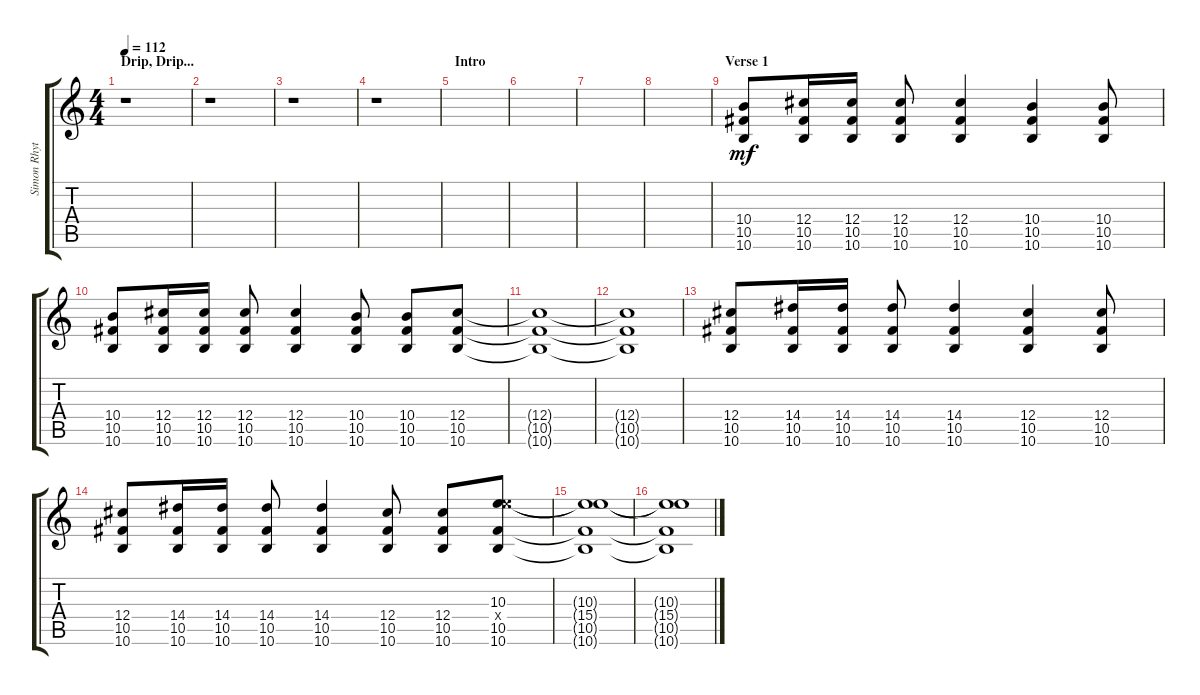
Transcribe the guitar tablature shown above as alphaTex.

\track ("Simon Rhythm" "Simon Rhyt") {instrument electricguitarclean}
\staff {score tabs}
\tuning (Eb4 Bb3 Gb3 Db3 Ab2 Db2) {hide}
\ts (4 4)
\section ("" "Drip, Drip...")
\tempo 112
\clef g2
\ks c
r.1{dy mf instrument electricguitarclean} |
r.1 |
r.1 |
r.1 |
\section ("" "Intro")
|
|
|
|
\section ("" "Verse 1")
(10.4 10.5 10.6).8 (12.4 10.5 10.6).16 (12.4 10.5 10.6).16 (12.4 10.5 10.6).8 (12.4 10.5 10.6).4 (10.4 10.5 10.6).4 (10.4 10.5 10.6).8 |
(10.4 10.5 10.6).8 (12.4 10.5 10.6).16 (12.4 10.5 10.6).16 (12.4 10.5 10.6).8 (12.4 10.5 10.6).4 (10.4 10.5 10.6).8 (10.4 10.5 10.6).8 (12.4 10.5 10.6).8 |
(12.4{t} 10.5{t} 10.6{t}).1 |
(12.4{t} 10.5{t} 10.6{t}).1 |
(12.4 10.5 10.6).8 (14.4 10.5 10.6).16 (14.4 10.5 10.6).16 (14.4 10.5 10.6).8 (14.4 10.5 10.6).4 (12.4 10.5 10.6).4 (12.4 10.5 10.6).8 |
(12.4 10.5 10.6).8 (14.4 10.5 10.6).16 (14.4 10.5 10.6).16 (14.4 10.5 10.6).8 (14.4 10.5 10.6).4 (12.4 10.5 10.6).8 (12.4 10.5 10.6).8 (10.3 15.4{x} 10.5 10.6).8 |
(10.3{t} 15.4{t} 10.5{t} 10.6{t}).1 |
(10.3{t} 15.4{t} 10.5{t} 10.6{t}).1
